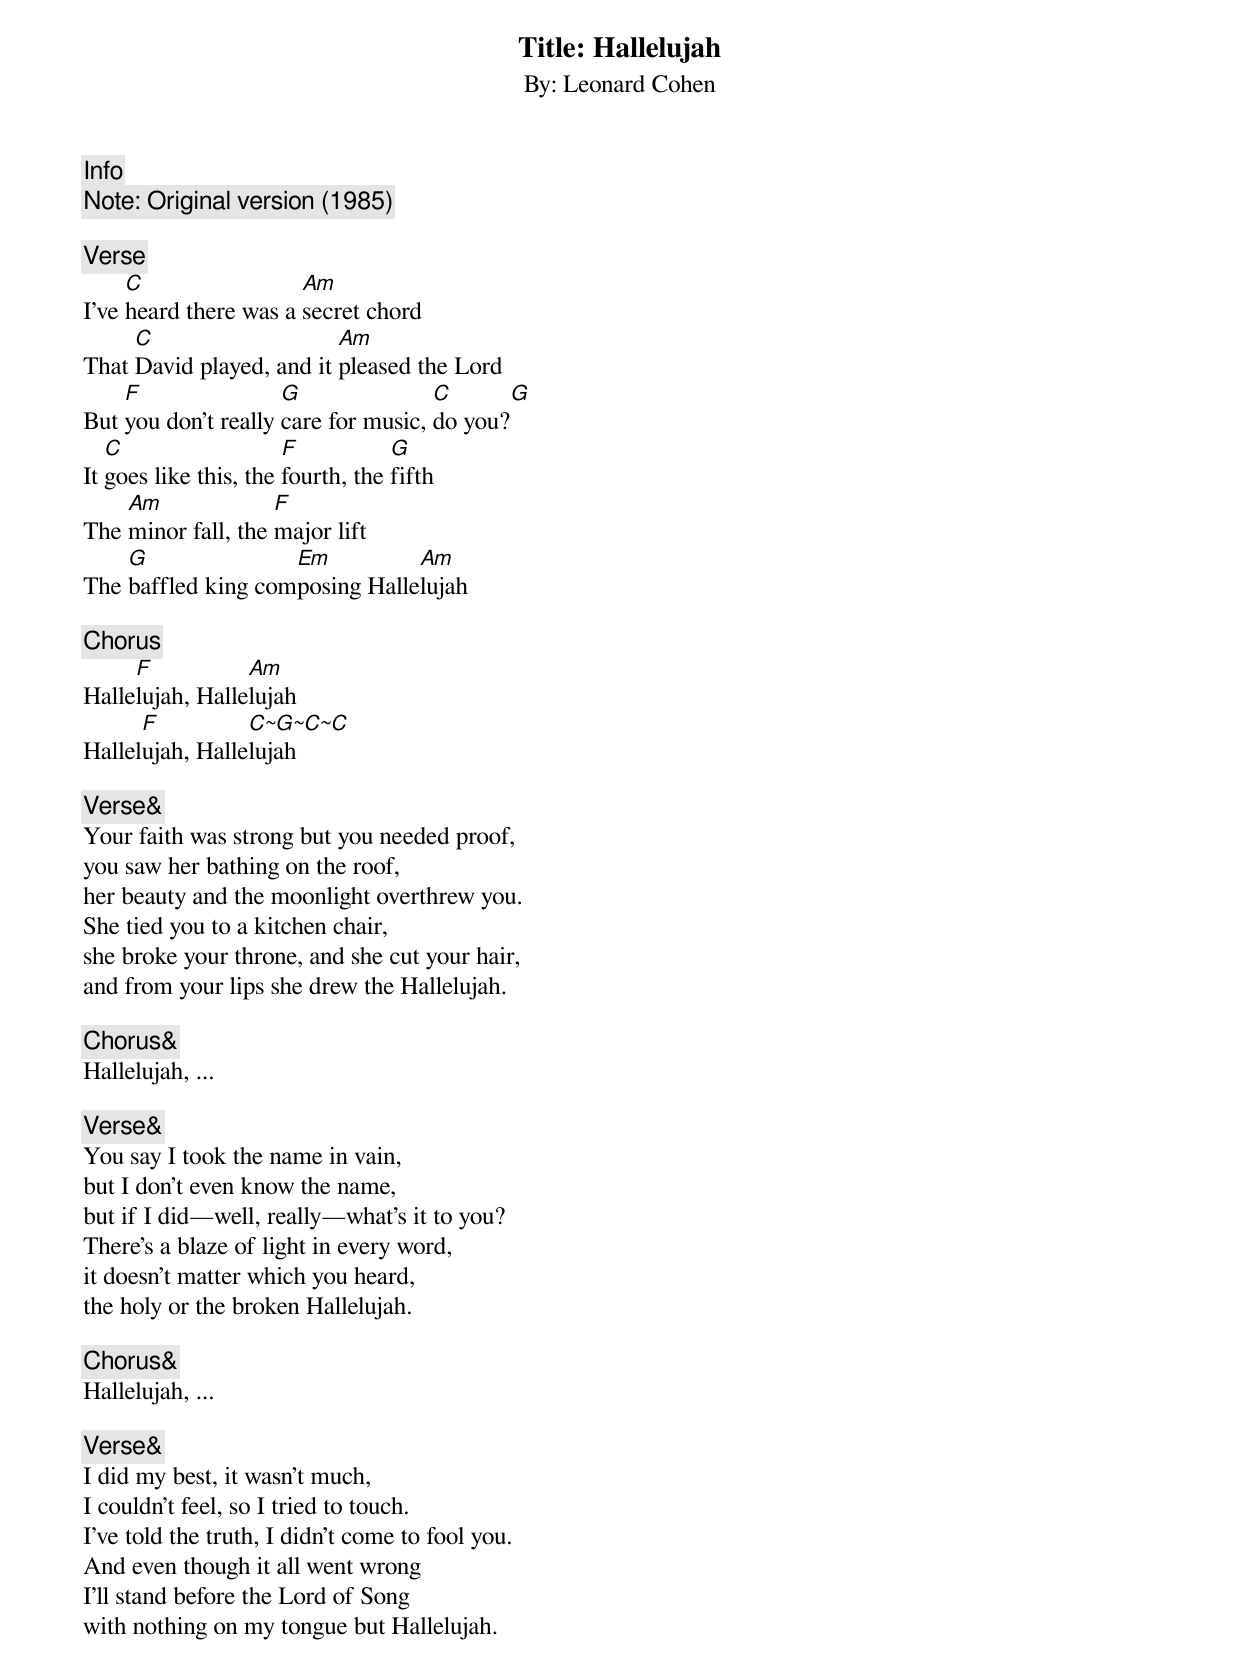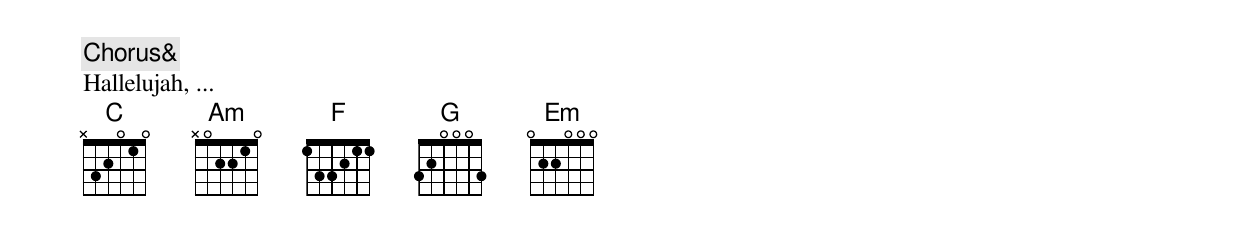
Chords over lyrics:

[Info]
Title: Hallelujah
By: Leonard Cohen
Note: Original version (1985)

[Verse]
     C                 Am
I've heard there was a secret chord
     C                    Am
That David played, and it pleased the Lord
    F                G               C       G
But you don't really care for music, do you?
   C                   F           G
It goes like this, the fourth, the fifth
    Am              F
The minor fall, the major lift
    G               Em          Am
The baffled king composing Hallelujah

[Chorus]
     F           Am
Hallelujah, Hallelujah
      F          C~G~C~C
Hallelujah, Hallelujah

[Verse&]
Your faith was strong but you needed proof,
you saw her bathing on the roof,
her beauty and the moonlight overthrew you.
She tied you to a kitchen chair,
she broke your throne, and she cut your hair,
and from your lips she drew the Hallelujah.

[Chorus&]
Hallelujah, ...

[Verse&]
You say I took the name in vain,
but I don't even know the name,
but if I did—well, really—what's it to you?
There's a blaze of light in every word,
it doesn't matter which you heard,
the holy or the broken Hallelujah.

[Chorus&]
Hallelujah, ...

[Verse&]
I did my best, it wasn't much,
I couldn't feel, so I tried to touch.
I've told the truth, I didn't come to fool you.
And even though it all went wrong
I'll stand before the Lord of Song
with nothing on my tongue but Hallelujah.

[Chorus&]
Hallelujah, ...
